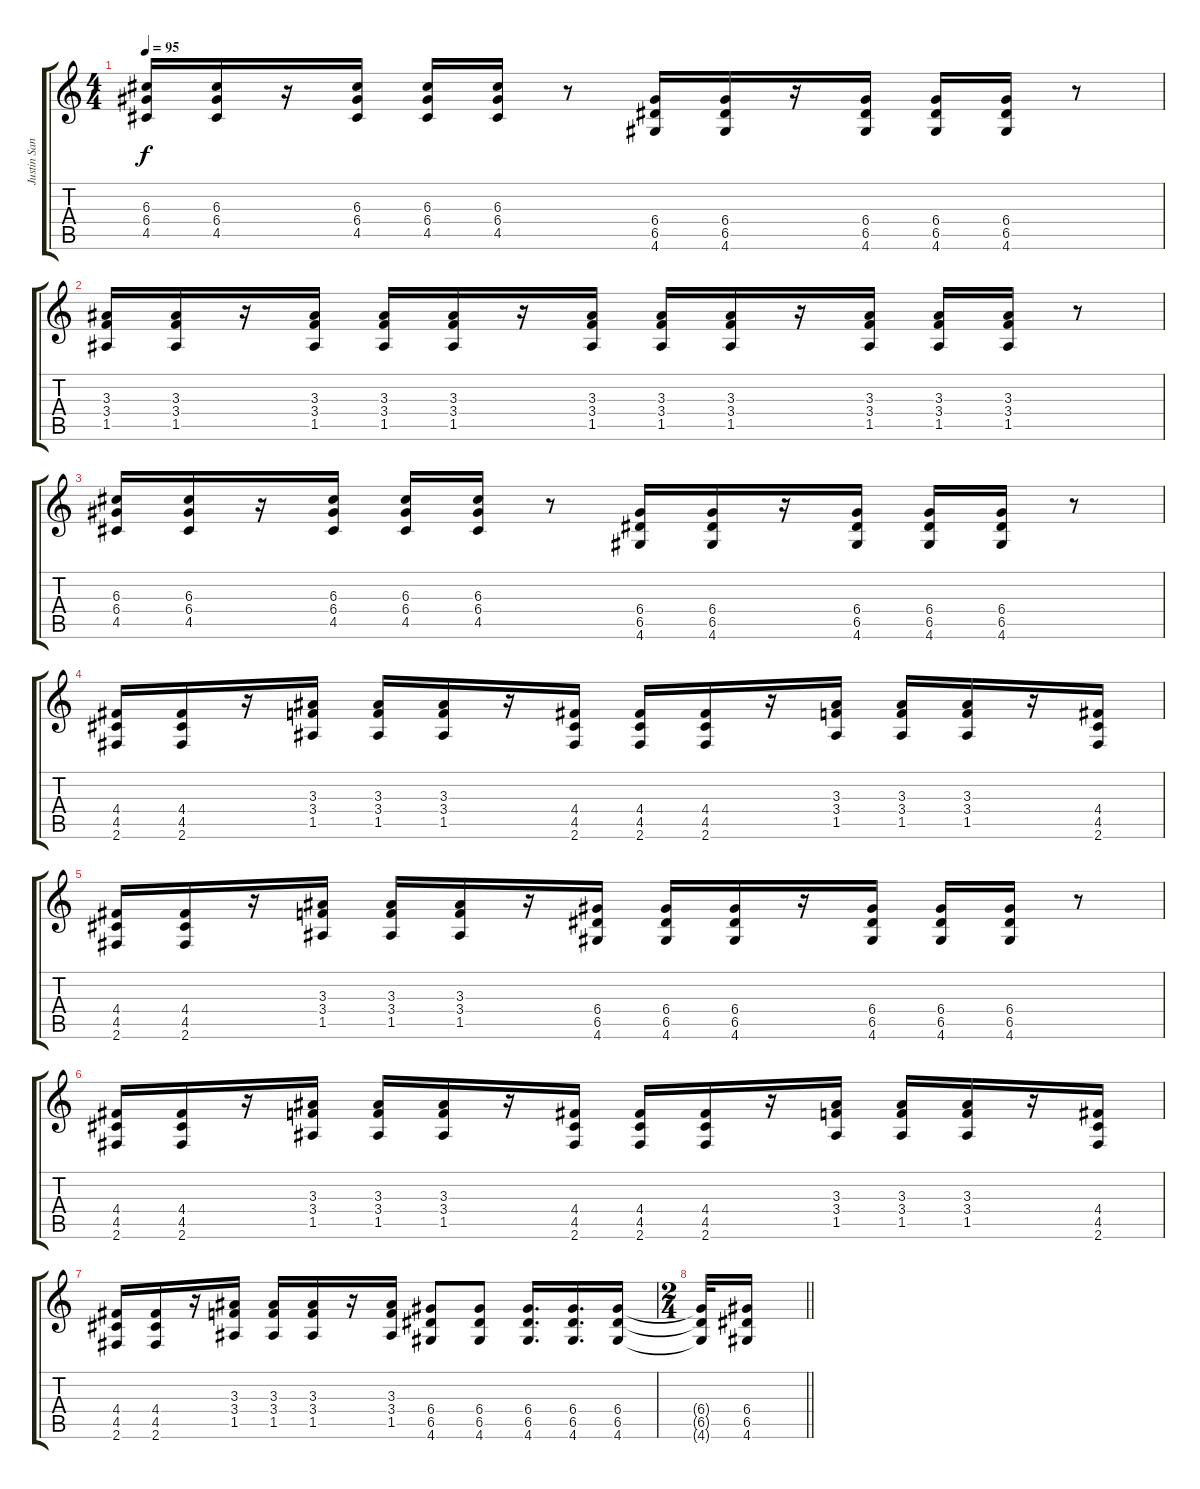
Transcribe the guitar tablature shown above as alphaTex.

\track ("Justin Sane" "Justin San") {instrument distortionguitar}
\staff {score tabs}
\tuning (E4 B3 G3 D3 A2 E2) {hide}
\ts (4 4)
\tempo 95
\clef g2
\ks c
(6.3 6.4 4.5).16{dy f} (6.3 6.4 4.5).16 r.16 (6.3 6.4 4.5).16 (6.3 6.4 4.5).16 (6.3 6.4 4.5).16 r.8 (6.4 6.5 4.6).16 (6.4 6.5 4.6).16 r.16 (6.4 6.5 4.6).16 (6.4 6.5 4.6).16 (6.4 6.5 4.6).16 r.8 |
(3.3 3.4 1.5).16 (3.3 3.4 1.5).16 r.16 (3.3 3.4 1.5).16 (3.3 3.4 1.5).16 (3.3 3.4 1.5).16 r.16 (3.3 3.4 1.5).16 (3.3 3.4 1.5).16 (3.3 3.4 1.5).16 r.16 (3.3 3.4 1.5).16 (3.3 3.4 1.5).16 (3.3 3.4 1.5).16 r.8 |
(6.3 6.4 4.5).16 (6.3 6.4 4.5).16 r.16 (6.3 6.4 4.5).16 (6.3 6.4 4.5).16 (6.3 6.4 4.5).16 r.8 (6.4 6.5 4.6).16 (6.4 6.5 4.6).16 r.16 (6.4 6.5 4.6).16 (6.4 6.5 4.6).16 (6.4 6.5 4.6).16 r.8 |
(4.4 4.5 2.6).16 (4.4 4.5 2.6).16 r.16 (3.3 3.4 1.5).16 (3.3 3.4 1.5).16 (3.3 3.4 1.5).16 r.16 (4.4 4.5 2.6).16 (4.4 4.5 2.6).16 (4.4 4.5 2.6).16 r.16 (3.3 3.4 1.5).16 (3.3 3.4 1.5).16 (3.3 3.4 1.5).16 r.16 (4.4 4.5 2.6).16 |
(4.4 4.5 2.6).16 (4.4 4.5 2.6).16 r.16 (3.3 3.4 1.5).16 (3.3 3.4 1.5).16 (3.3 3.4 1.5).16 r.16 (6.4 6.5 4.6).16 (6.4 6.5 4.6).16 (6.4 6.5 4.6).16 r.16 (6.4 6.5 4.6).16 (6.4 6.5 4.6).16 (6.4 6.5 4.6).16 r.8 |
(4.4 4.5 2.6).16 (4.4 4.5 2.6).16 r.16 (3.3 3.4 1.5).16 (3.3 3.4 1.5).16 (3.3 3.4 1.5).16 r.16 (4.4 4.5 2.6).16 (4.4 4.5 2.6).16 (4.4 4.5 2.6).16 r.16 (3.3 3.4 1.5).16 (3.3 3.4 1.5).16 (3.3 3.4 1.5).16 r.16 (4.4 4.5 2.6).16 |
(4.4 4.5 2.6).16 (4.4 4.5 2.6).16 r.16 (3.3 3.4 1.5).16 (3.3 3.4 1.5).16 (3.3 3.4 1.5).16 r.16 (3.3 3.4 1.5).16 (6.4 6.5 4.6).8 (6.4 6.5 4.6).8 (6.4 6.5 4.6).16{d} (6.4 6.5 4.6).16{d} (6.4 6.5 4.6).16 |
\ts (2 4)
\barLineRight lightlight
(6.4{t} 6.5{t} 4.6{t}).32 (6.4 6.5 4.6).16
